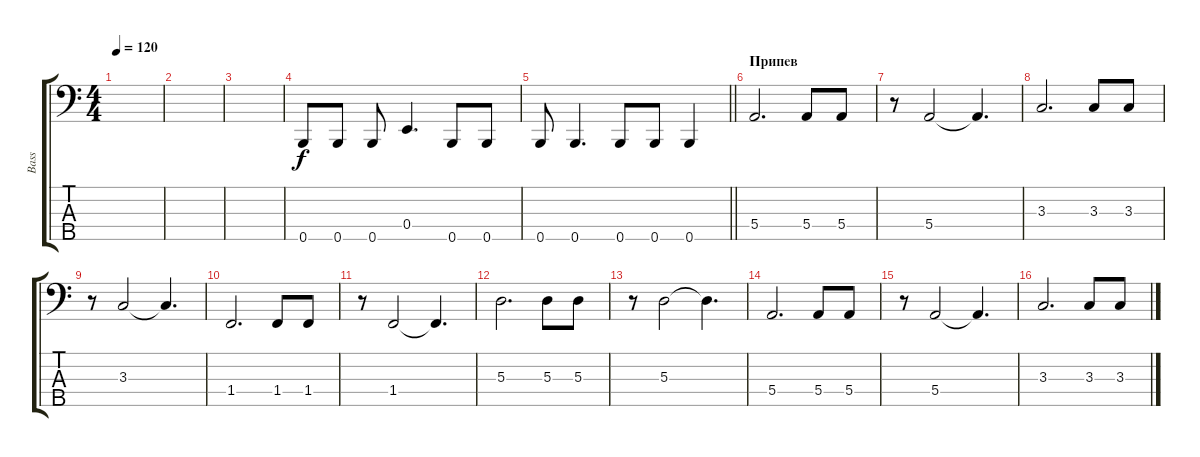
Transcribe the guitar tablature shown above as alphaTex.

\track ("Bass" "Bass") {instrument electricbassfinger}
\staff {score tabs}
\tuning (G2 D2 A1 E1 B0) {hide}
\ts (4 4)
\tempo 120
\clef f4
\ks c
|
|
|
0.5.8 0.5.8 0.5.8 0.4.4{d} 0.5.8 0.5.8 |
\barLineRight lightlight
0.5.8 0.5.4{d} 0.5.8 0.5.8 0.5.4 |
\section ("" "Припев")
5.4.2{d} 5.4.8 5.4.8 |
r.8 5.4.2 5.4{t}.4{d} |
3.3.2{d} 3.3.8 3.3.8 |
r.8 3.3.2 3.3{t}.4{d} |
1.4.2{d} 1.4.8 1.4.8 |
r.8 1.4.2 1.4{t}.4{d} |
5.3.2{d} 5.3.8 5.3.8 |
r.8 5.3.2 5.3{t}.4{d} |
5.4.2{d} 5.4.8 5.4.8 |
r.8 5.4.2 5.4{t}.4{d} |
3.3.2{d} 3.3.8 3.3.8
